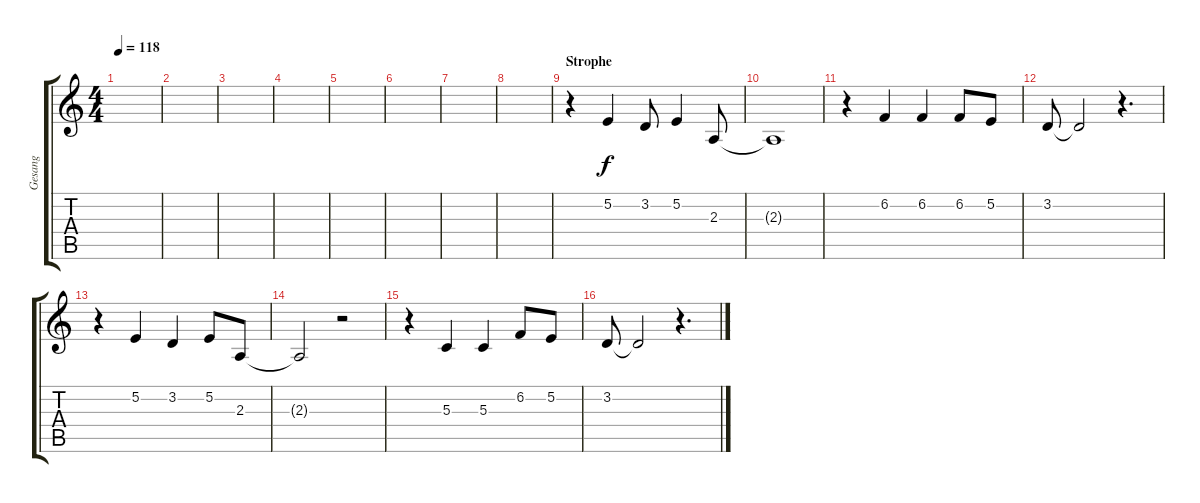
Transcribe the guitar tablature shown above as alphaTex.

\track ("Gesang" "Gesang") {instrument altosax}
\staff {score tabs}
\tuning (E4 B3 G3 D3 A2 E2) {hide}
\ts (4 4)
\tempo 118
\clef g2
\ks c
|
|
|
|
|
|
|
|
\section ("" "Strophe")
r.4 5.2.4 3.2.8 5.2.4 2.3.8 |
2.3{t}.1 |
r.4 6.2.4 6.2.4 6.2.8 5.2.8 |
3.2.8 3.2{t}.2 r.4{d} |
r.4 5.2.4 3.2.4 5.2.8 2.3.8 |
2.3{t}.2 r.2 |
r.4 5.3.4 5.3.4 6.2.8 5.2.8 |
3.2.8 3.2{t}.2 r.4{d}
